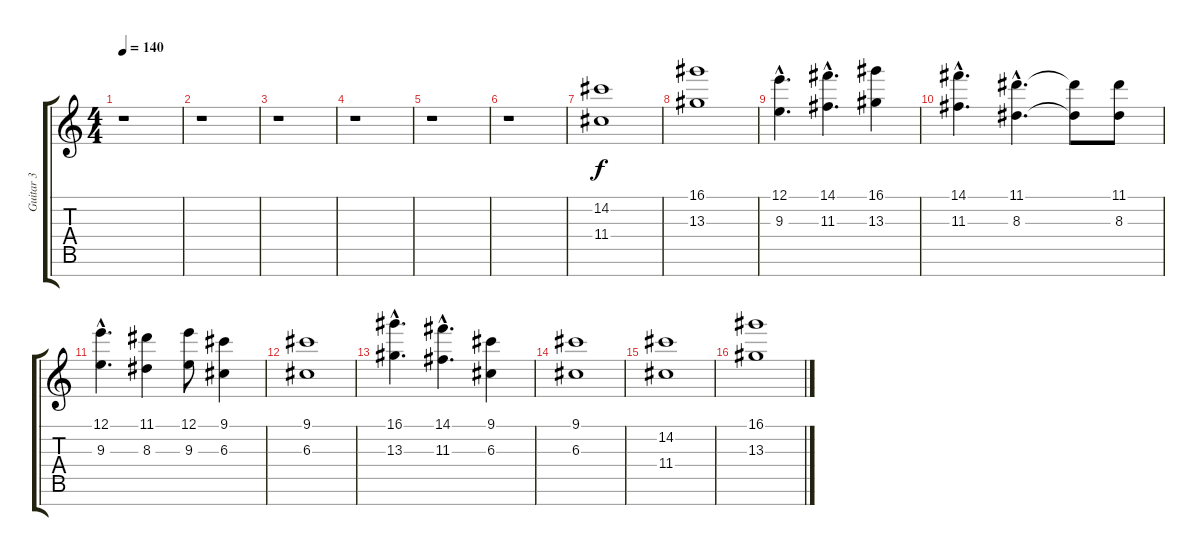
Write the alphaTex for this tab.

\track ("Guitar 3" "Guitar 3") {instrument distortionguitar}
\staff {score tabs}
\tuning (E4 B3 G3 D3 A2 E2 B1) {hide}
\ts (4 4)
\tempo 140
\clef g2
\ks c
r.1{dy f} |
r.1 |
r.1 |
r.1 |
r.1 |
r.1 |
(14.2 11.4).1{volume 13 instrument stringensemble1} |
(16.1 13.3).1 |
(12.1{hac} 9.3{hac}).4{d} (14.1{hac} 11.3{hac}).4{d} (16.1 13.3).4 |
(14.1{hac} 11.3{hac}).4{d} (11.1{hac} 8.3{hac}).4{d} (11.1{t} 8.3{t}).8 (11.1 8.3).8 |
(12.1{hac} 9.3{hac}).4{d} (11.1 8.3).4 (12.1 9.3).8 (9.1 6.3).4 |
(9.1 6.3).1 |
(16.1{hac} 13.3{hac}).4{d} (14.1{hac} 11.3{hac}).4{d} (9.1 6.3).4 |
(9.1 6.3).1 |
\section ("" "")
(14.2 11.4).1 |
(16.1 13.3).1
